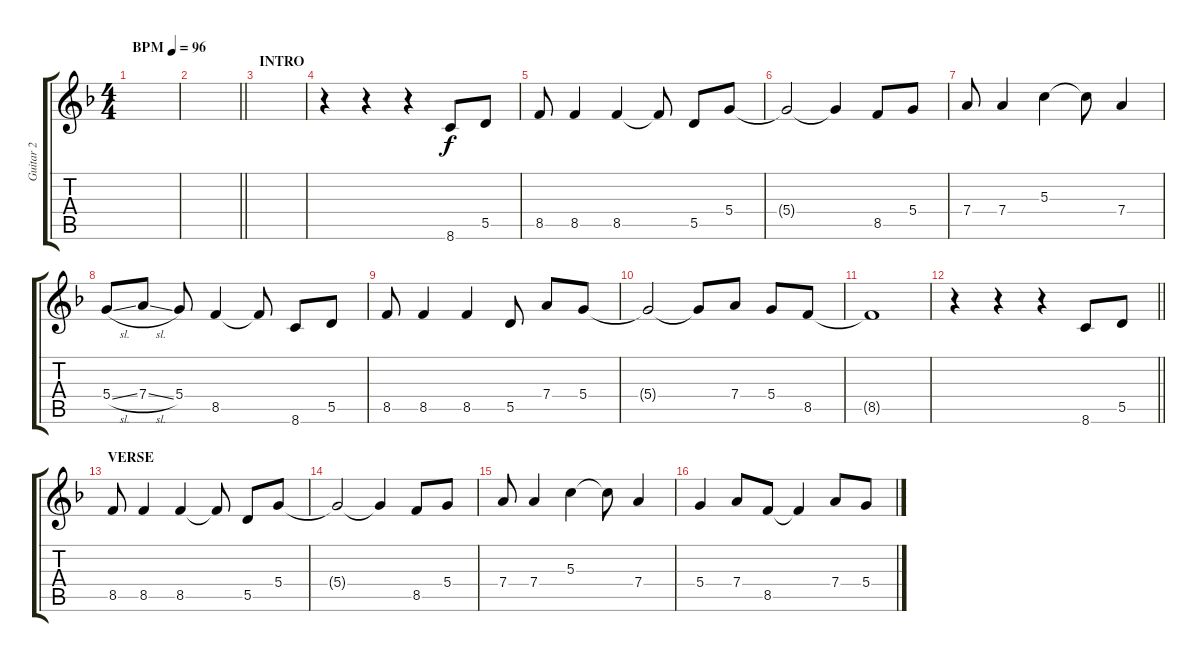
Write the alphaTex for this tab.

\track ("Guitar 2" "Guitar 2") {instrument acousticguitarnylon}
\staff {score tabs}
\tuning (E4 B3 G3 D3 A2 E2) {hide}
\ts (4 4)
\tempo (96 "BPM")
\clef g2
\ks f
|
\barLineRight lightlight
|
\section ("" "INTRO")
|
r.4 r.4 r.4 8.6.8 5.5.8 |
8.5.8 8.5.4 8.5.4 8.5{t}.8 5.5.8 5.4.8 |
5.4{t}.2 5.4{t}.4 8.5.8 5.4.8 |
7.4.8 7.4.4 5.3.4 5.3{t}.8 7.4.4 |
5.4{sl}.8 7.4{sl}.8 5.4.8 8.5.4 8.5{t}.8 8.6.8 5.5.8 |
8.5.8 8.5.4 8.5.4 5.5.8 7.4.8 5.4.8 |
5.4{t}.2 5.4{t}.8 7.4.8 5.4.8 8.5.8 |
8.5{t}.1 |
\barLineRight lightlight
r.4 r.4 r.4 8.6.8 5.5.8 |
\section ("" "VERSE")
8.5.8 8.5.4 8.5.4 8.5{t}.8 5.5.8 5.4.8 |
5.4{t}.2 5.4{t}.4 8.5.8 5.4.8 |
7.4.8 7.4.4 5.3.4 5.3{t}.8 7.4.4 |
5.4.4 7.4.8 8.5.8 8.5{t}.4 7.4.8 5.4.8
